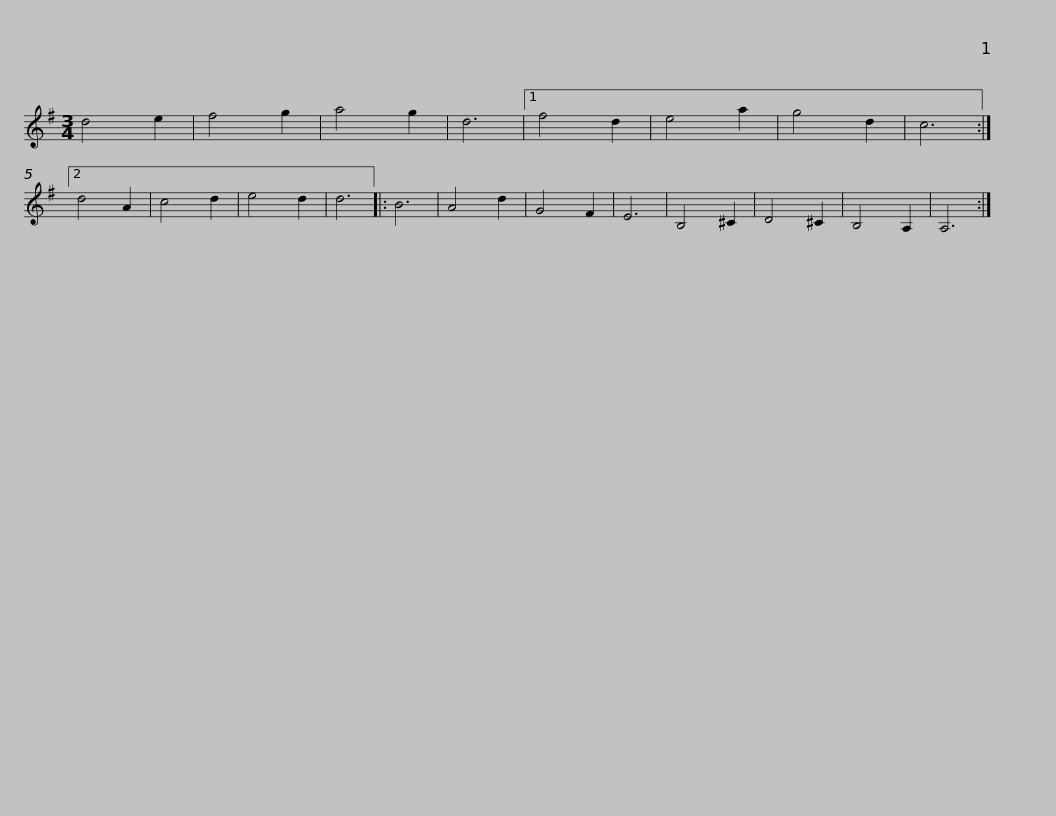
X:1
L:1/8
M:3/4
I:linebreak $
K:G
V:1 treble
V:1
 d4 e2 | f4 g2 | a4 g2 | d6 |1 f4 d2 | %5
 e4 a2 | g4 d2 | c6 :|2 d4 A2 | c4 d2 | %10
 e4 d2 | d6 |: B6 | A4 d2 | G4 F2 | %15
 E6 |$ B,4 ^C2 | D4 ^C2 | B,4 A,2 | A,6 :| %20
